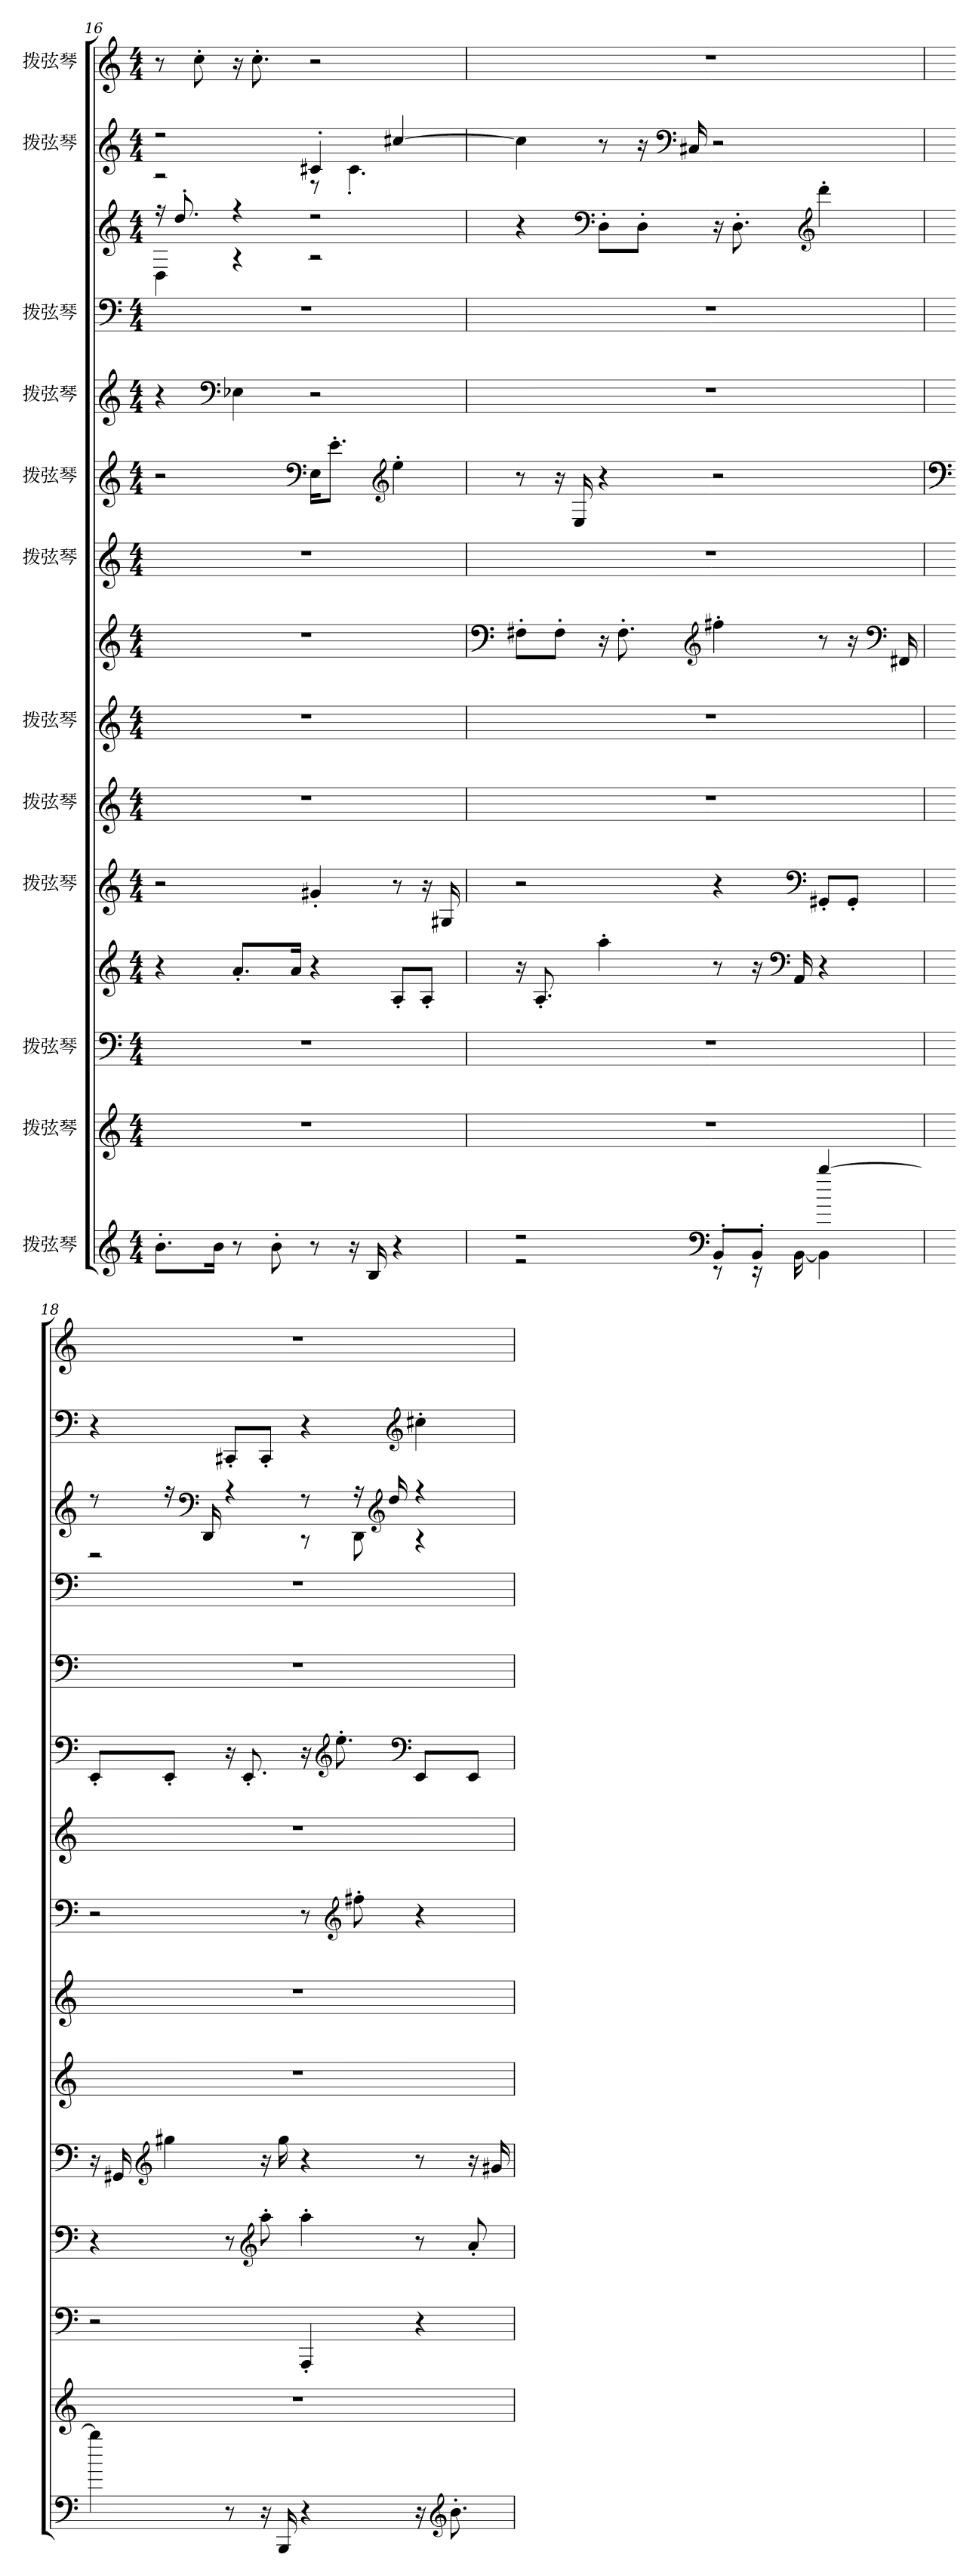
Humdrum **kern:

**kern	**kern	**kern	**kern	**kern	**kern	**kern	**kern	**kern	**kern	**kern	**kern	**kern	**kern	**kern
*part12	*part11	*part10	*part10	*part9	*part8	*part7	*part7	*part6	*part5	*part4	*part3	*part3	*part2	*part1
*staff15	*staff14	*staff13	*staff12	*staff11	*staff10	*staff9	*staff8	*staff7	*staff6	*staff5	*staff4	*staff3	*staff2	*staff1
*I"拨弦琴	*I"拨弦琴	*I"拨弦琴	*	*I"拨弦琴	*I"拨弦琴	*I"拨弦琴	*	*I"拨弦琴	*I"拨弦琴	*I"拨弦琴	*I"拨弦琴	*	*I"拨弦琴	*I"拨弦琴
*clefG2	*clefG2	*clefF4	*clefG2	*clefG2	*clefG2	*clefG2	*clefG2	*clefG2	*clefG2	*clefG2	*clefF4	*clefG2	*clefG2	*clefG2
*k[]	*k[]	*k[]	*k[]	*k[]	*k[]	*k[]	*k[]	*k[]	*k[]	*k[]	*k[]	*k[]	*k[]	*k[]
*M4/4	*M4/4	*M4/4	*M4/4	*M4/4	*M4/4	*M4/4	*M4/4	*M4/4	*M4/4	*M4/4	*M4/4	*M4/4	*M4/4	*M4/4
=16	=16	=16	=16	=16	=16	=16	=16	=16	=16	=16	=16	=16	=16	=16
*	*	*	*	*	*	*	*	*	*	*	*	*^	*^	*
8.b'\L	1r	1r	4r	2r	1r	1r	1r	1r	2r	4r	1r	16r	4D\	2r	2r	8r
.	.	.	.	.	.	.	.	.	.	.	.	8.dd'/	.	.	.	.
.	.	.	.	.	.	.	.	.	.	.	.	.	.	.	.	8cc'\
16b\Jk	.	.	.	.	.	.	.	.	.	.	.	.	.	.	.	.
*	*	*	*	*	*	*	*	*	*	*clefF4	*	*	*	*	*	*
8r	.	.	8.a'/L	.	.	.	.	.	.	4E-X\	.	4r	4r	.	.	16r
.	.	.	.	.	.	.	.	.	.	.	.	.	.	.	.	8.cc'\
8b'\	.	.	.	.	.	.	.	.	.	.	.	.	.	.	.	.
.	.	.	16a/Jk	.	.	.	.	.	.	.	.	.	.	.	.	.
*	*	*	*	*	*	*	*	*	*clefF4	*	*	*	*	*	*	*
8r	.	.	4r	4g#X'/	.	.	.	.	16E\KL	2r	.	2r	2r	4c#X'/	8r	2r
.	.	.	.	.	.	.	.	.	8.e'\J	.	.	.	.	.	.	.
16r	.	.	.	.	.	.	.	.	.	.	.	.	.	.	4.c#'\	.
16B/	.	.	.	.	.	.	.	.	.	.	.	.	.	.	.	.
*	*	*	*	*	*	*	*	*	*clefG2	*	*	*	*	*	*	*
4r	.	.	8A'/L	8r	.	.	.	.	4ee'\	.	.	.	.	[4cc#X/	.	.
.	.	.	8A'/J	16r	.	.	.	.	.	.	.	.	.	.	.	.
.	.	.	.	16G#X/	.	.	.	.	.	.	.	.	.	.	.	.
*	*	*	*	*	*	*	*	*	*	*	*	*v	*v	*	*	*
*	*	*	*	*	*	*	*	*	*	*	*	*	*v	*v	*
!!LO:PB:g=z
=17	=17	=17	=17	=17	=17	=17	=17	=17	=17	=17	=17	=17	=17	=17
*	*	*	*	*	*	*	*clefF4	*	*	*	*	*	*	*
*^	*	*	*	*	*	*	*	*	*	*	*	*	*	*
2r	2r	1r	1r	16r	2r	1r	1r	8F#X'\L	1r	8r	1r	1r	4r	4cc#\]	1r
.	.	.	.	8.A'/	.	.	.	.	.	.	.	.	.	.	.
.	.	.	.	.	.	.	.	8F#'\J	.	16r	.	.	.	.	.
.	.	.	.	.	.	.	.	.	.	16E/	.	.	.	.	.
*	*	*	*	*	*	*	*	*	*	*	*	*	*clefF4	*	*
.	.	.	.	4aa'\	.	.	.	16r	.	4r	.	.	8D'\L	8r	.
.	.	.	.	.	.	.	.	8.F#'\	.	.	.	.	.	.	.
.	.	.	.	.	.	.	.	.	.	.	.	.	8D'\J	16r	.
*	*	*	*	*	*	*	*	*	*	*	*	*	*	*clefF4	*
.	.	.	.	.	.	.	.	.	.	.	.	.	.	16C#X/	.
*clefF4	*	*	*	*	*	*	*	*clefG2	*	*	*	*	*	*	*
8BB'/L	8r	.	.	8r	4r	.	.	4ff#X'\	.	2r	.	.	16r	2r	.
.	.	.	.	.	.	.	.	.	.	.	.	.	8.D'\	.	.
8BB'/J	16r	.	.	16r	.	.	.	.	.	.	.	.	.	.	.
*	*	*	*	*clefF4	*	*	*	*	*	*	*	*	*	*	*
.	[16BB\	.	.	16AA/	.	.	.	.	.	.	.	.	.	.	.
*	*	*	*	*	*clefF4	*	*	*	*	*	*	*	*clefG2	*	*
[4bb/	4BB\]	.	.	4r	8GG#X'/L	.	.	8r	.	.	.	.	4ddd'\	.	.
.	.	.	.	.	8GG#'/J	.	.	16r	.	.	.	.	.	.	.
*	*	*	*	*	*	*	*	*clefF4	*	*	*	*	*	*	*
.	.	.	.	.	.	.	.	16FF#X/	.	.	.	.	.	.	.
*v	*v	*	*	*	*	*	*	*	*	*	*	*	*	*	*
!!LO:PB:g=z
=18	=18	=18	=18	=18	=18	=18	=18	=18	=18	=18	=18	=18	=18	=18
*	*	*	*	*	*	*	*	*	*clefF4	*	*	*	*	*
*	*	*	*	*	*	*	*	*	*	*	*	*^	*	*
4bb\]	1r	2r	4r	16r	1r	1r	2r	1r	8EE'/L	1r	1r	8r	2r	4r	1r
.	.	.	.	16GG#X/	.	.	.	.	.	.	.	.	.	.	.
*	*	*	*	*clefG2	*	*	*	*	*	*	*	*	*	*	*
.	.	.	.	4gg#X\	.	.	.	.	8EE'/J	.	.	16r	.	.	.
*	*	*	*	*	*	*	*	*	*	*	*	*clefF4	*	*	*
.	.	.	.	.	.	.	.	.	.	.	.	16DD/	.	.	.
8r	.	.	8r	.	.	.	.	.	16r	.	.	4r	.	8CC#X'/L	.
.	.	.	.	.	.	.	.	.	8.EE'/	.	.	.	.	.	.
*	*	*	*clefG2	*	*	*	*	*	*	*	*	*	*	*	*
16r	.	.	8aa'\	16r	.	.	.	.	.	.	.	.	.	8CC#'/J	.
16BBB/	.	.	.	16gg#\	.	.	.	.	.	.	.	.	.	.	.
4r	.	4AAA'/	4aa'\	4r	.	.	8r	.	16r	.	.	8r	8r	4r	.
*	*	*	*	*	*	*	*	*	*clefG2	*	*	*	*	*	*
.	.	.	.	.	.	.	.	.	8.ee'\	.	.	.	.	.	.
*	*	*	*	*	*	*	*clefG2	*	*	*	*	*	*	*	*
.	.	.	.	.	.	.	8ff#X'\	.	.	.	.	16r	8DD\	.	.
*	*	*	*	*	*	*	*	*	*	*	*	*clefG2	*	*	*
.	.	.	.	.	.	.	.	.	.	.	.	16dd/	.	.	.
*	*	*	*	*	*	*	*	*	*clefF4	*	*	*	*	*clefG2	*
16r	.	4r	8r	8r	.	.	4r	.	8EE/L	.	.	4r	4r	4cc#X'\	.
*clefG2	*	*	*	*	*	*	*	*	*	*	*	*	*	*	*
8.b'\	.	.	.	.	.	.	.	.	.	.	.	.	.	.	.
.	.	.	8a'/	16r	.	.	.	.	8EE/J	.	.	.	.	.	.
.	.	.	.	16g#X/	.	.	.	.	.	.	.	.	.	.	.
*	*	*	*	*	*	*	*	*	*	*	*	*v	*v	*	*
=	=	=	=	=	=	=	=	=	=	=	=	=	=	=
*-	*-	*-	*-	*-	*-	*-	*-	*-	*-	*-	*-	*-	*-	*-
